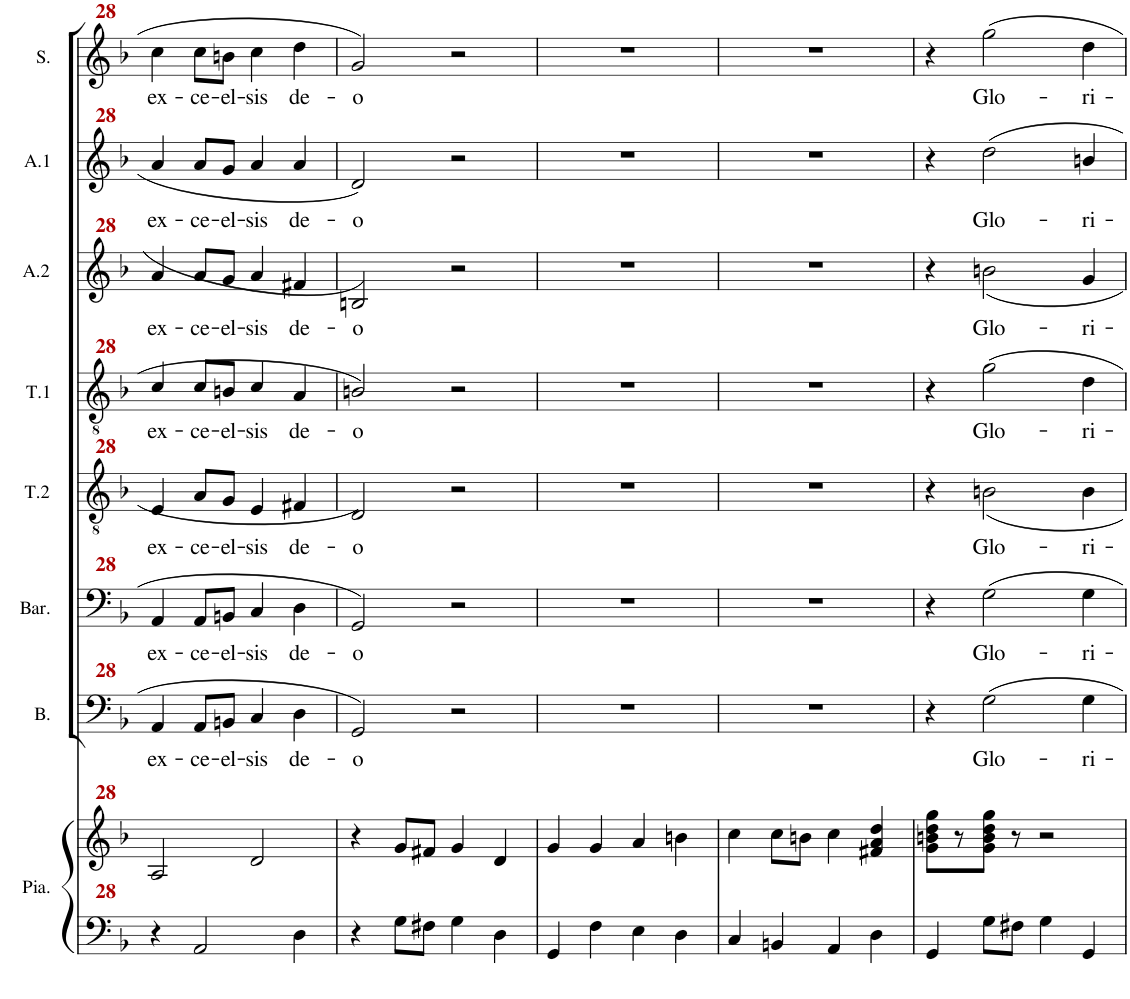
**kern	**kern	**kern	**text	**kern	**text	**kern	**text	**kern	**text	**kern	**text	**kern	**text	**kern	**text
*part8	*part8	*part7	*part7	*part6	*part6	*part5	*part5	*part4	*part4	*part3	*part3	*part2	*part2	*part1	*part1
*staff9	*staff8	*staff7	*staff7	*staff6	*staff6	*staff5	*staff5	*staff4	*staff4	*staff3	*staff3	*staff2	*staff2	*staff1	*staff1
*I"Piano	*	*I"Basse	*	*I"Baryton	*	*I"Ténor 2	*	*I"Ténor 1	*	*I"Alto 2	*	*I"Alto 1	*	*I"Soprano	*
*I'Pno.	*	*I'B.	*	*I'Bar.	*	*I'T.2	*	*I'T.1	*	*I'A.2	*	*I'A.1	*	*I'S.	*
!!LO:PB:g=z
*clefF4	*clefG2	*clefF4	*	*clefF4	*	*clefGv2	*	*clefGv2	*	*clefG2	*	*clefG2	*	*clefG2	*
*k[b-]	*k[b-]	*k[b-]	*	*k[b-]	*	*k[b-]	*	*k[b-]	*	*k[b-]	*	*k[b-]	*	*k[b-]	*
*M2/2	*M2/2	*M2/2	*	*M2/2	*	*M2/2	*	*M2/2	*	*M2/2	*	*M2/2	*	*M2/2	*
*met(c|)	*met(c|)	*met(c|)	*	*met(c|)	*	*met(c|)	*	*met(c|)	*	*met(c|)	*	*met(c|)	*	*met(c|)	*
=28	=28	=28	=28	=28	=28	=28	=28	=28	=28	=28	=28	=28	=28	=28	=28
!	!	!	!LO:LY:b	!	!LO:LY:b	!	!LO:LY:b	!	!LO:LY:b	!	!LO:LY:b	!	!LO:LY:b	!	!LO:LY:b
4r	2A/	4AA/	ex-	4AA/	ex-	4E/	ex-	4c/	ex-	4a/	ex-	4a/	ex-	4cc\	ex-
!	!	!	!LO:LY:b	!	!LO:LY:b	!	!LO:LY:b	!	!LO:LY:b	!	!LO:LY:b	!	!LO:LY:b	!	!LO:LY:b
2AA/	.	8AA/L	-ce-	8AA/L	-ce-	8A/L	-ce-	8c/L	-ce-	8a/L	-ce-	8a/L	-ce-	8cc\L	-ce-
!	!	!	!LO:LY:b	!	!LO:LY:b	!	!LO:LY:b	!	!LO:LY:b	!	!LO:LY:b	!	!LO:LY:b	!	!LO:LY:b
.	.	8BBn/J	-el-	8BBn/J	-el-	8G/J	-el-	8Bn/J	-el-	8g/J	-el-	8g/J	-el-	8bn\J	-el-
!	!	!	!LO:LY:b	!	!LO:LY:b	!	!LO:LY:b	!	!LO:LY:b	!	!LO:LY:b	!	!LO:LY:b	!	!LO:LY:b
.	2d/	4C/	-sis	4C/	-sis	4E/	-sis	4c/	-sis	4a/	-sis	4a/	-sis	4cc\	-sis
!	!	!	!LO:LY:b	!	!LO:LY:b	!	!LO:LY:b	!	!LO:LY:b	!	!LO:LY:b	!	!LO:LY:b	!	!LO:LY:b
4D\	.	4D\	de-	4D\	de-	4F#X/	de-	4A/	de-	4f#X/	de-	4a/	de-	4dd\	de-
=29	=29	=29	=29	=29	=29	=29	=29	=29	=29	=29	=29	=29	=29	=29	=29
!	!	!	!LO:LY:b	!	!LO:LY:b	!	!LO:LY:b	!	!LO:LY:b	!	!LO:LY:b	!	!LO:LY:b	!	!LO:LY:b
4r	4r	2GG/	-o	2GG/	-o	2D/	-o	2Bn/	-o	2Bn/	-o	2d/	-o	2g/	-o
8G\L	8g/L	.	.	.	.	.	.	.	.	.	.	.	.	.	.
8F#X\J	8f#X/J	.	.	.	.	.	.	.	.	.	.	.	.	.	.
4G\	4g/	2r	.	2r	.	2r	.	2r	.	2r	.	2r	.	2r	.
4D\	4d/	.	.	.	.	.	.	.	.	.	.	.	.	.	.
=30	=30	=30	=30	=30	=30	=30	=30	=30	=30	=30	=30	=30	=30	=30	=30
4GG/	4g/	1r	.	1r	.	1r	.	1r	.	1r	.	1r	.	1r	.
4F\	4g/	.	.	.	.	.	.	.	.	.	.	.	.	.	.
4E\	4a/	.	.	.	.	.	.	.	.	.	.	.	.	.	.
4D\	4bn\	.	.	.	.	.	.	.	.	.	.	.	.	.	.
=31	=31	=31	=31	=31	=31	=31	=31	=31	=31	=31	=31	=31	=31	=31	=31
4C/	4cc\	1r	.	1r	.	1r	.	1r	.	1r	.	1r	.	1r	.
4BBn/	8cc\L	.	.	.	.	.	.	.	.	.	.	.	.	.	.
.	8bn\J	.	.	.	.	.	.	.	.	.	.	.	.	.	.
4AA/	4cc\	.	.	.	.	.	.	.	.	.	.	.	.	.	.
4D\	4f#X/ 4a/ 4dd/	.	.	.	.	.	.	.	.	.	.	.	.	.	.
=32	=32	=32	=32	=32	=32	=32	=32	=32	=32	=32	=32	=32	=32	=32	=32
4GG/	8g\ 8bn\ 8dd\ 8gg\L	4r	.	4r	.	4r	.	4r	.	4r	.	4r	.	4r	.
.	8r	.	.	.	.	.	.	.	.	.	.	.	.	.	.
!	!	!	!LO:LY:b	!	!LO:LY:b	!	!LO:LY:b	!	!LO:LY:b	!	!LO:LY:b	!	!LO:LY:b	!	!LO:LY:b
8G\L	8g\ 8b\ 8dd\ 8gg\J	2G\	Glo-	2G\	Glo-	2Bn\	Glo-	2g\	Glo-	2bn\	Glo-	2dd\	Glo-	2gg\	Glo-
8F#X\J	8r	.	.	.	.	.	.	.	.	.	.	.	.	.	.
4G\	2r	.	.	.	.	.	.	.	.	.	.	.	.	.	.
!	!	!	!LO:LY:b	!	!LO:LY:b	!	!LO:LY:b	!	!LO:LY:b	!	!LO:LY:b	!	!LO:LY:b	!	!LO:LY:b
4GG/	.	4G\	-ri-	4G\	-ri-	4B\	-ri-	4d\	-ri-	4g/	-ri-	4bn/	-ri-	4dd\	-ri-
=	=	=	=	=	=	=	=	=	=	=	=	=	=	=	=
*-	*-	*-	*-	*-	*-	*-	*-	*-	*-	*-	*-	*-	*-	*-	*-
